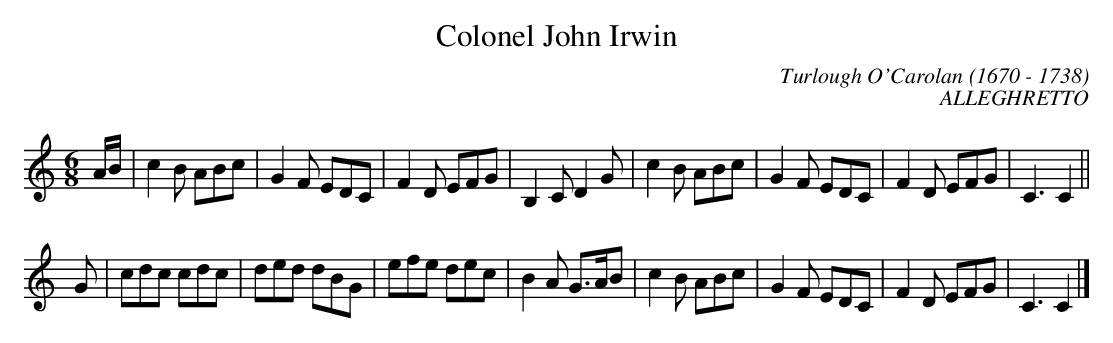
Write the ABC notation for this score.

X:1occ
T:Colonel John Irwin
C:Turlough O'Carolan (1670 - 1738)
C:ALLEGHRETTO
M:6/8
L:1/8
K:C
A/2B/2|c2B ABc|G2F EDC|F2D EFG|B,2C D2G|c2B ABc|G2F EDC|F2D EFG|C3C2||
G|cdc cdc|ded dBG|efe dec|B2A G3/2A/2B|c2B ABc|G2F EDC|F2D EFG|C3C2|]
